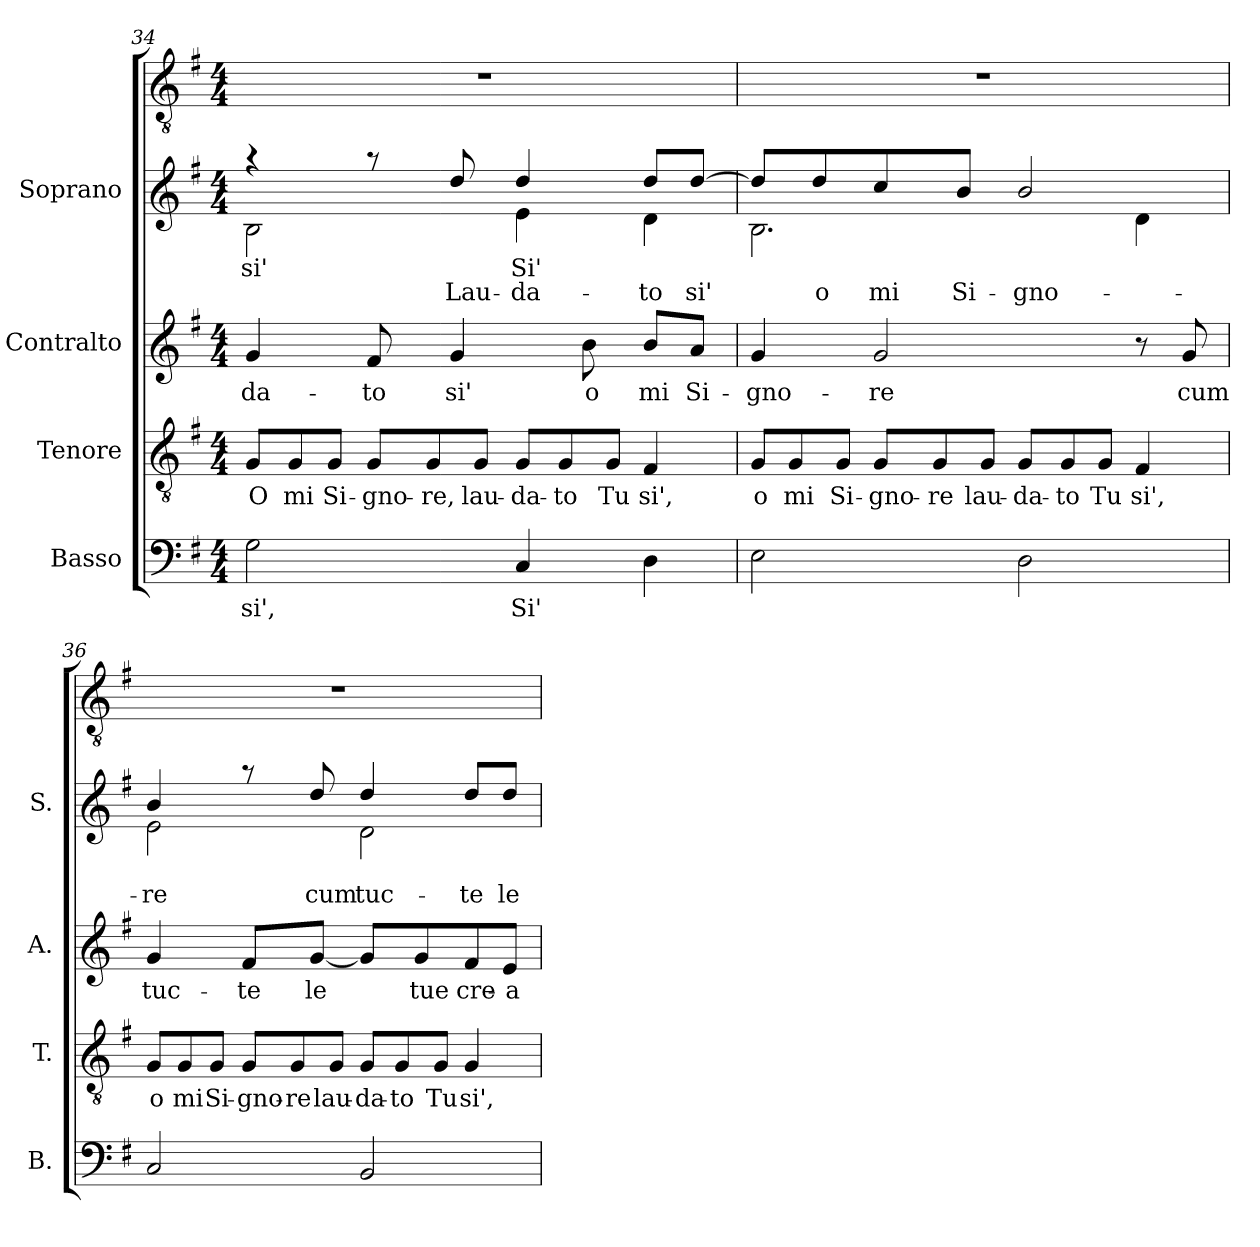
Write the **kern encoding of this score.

**kern	**text	**kern	**text	**kern	**text	**kern	**text	**text	**kern
*part5	*part5	*part4	*part4	*part3	*part3	*part2	*part2	*part2	*part1
*staff5	*staff5	*staff4	*staff4	*staff3	*staff3	*staff2	*staff2	*staff2	*staff1
*I"Basso	*	*I"Tenore	*	*I"Contralto	*	*I"Soprano	*	*	*
*I'B.	*	*I'T.	*	*I'A.	*	*I'S.	*	*	*
*clefF4	*	*clefGv2	*	*clefG2	*	*clefG2	*	*	*clefGv2
*k[f#]	*	*k[f#]	*	*k[f#]	*	*k[f#]	*	*	*k[f#]
*e:	*	*e:	*	*e:	*	*e:	*	*	*e:
*M4/4	*	*M4/4	*	*M4/4	*	*M4/4	*	*	*M4/4
=34	=34	=34	=34	=34	=34	=34	=34	=34	=34
!	!LO:LY:b	!	!	!	!	!	!	!	!
*	*	*Xtuplet	*	*	*	*	*	*	*
!	!	!	!LO:LY:b	!	!	!	!	!	!
!	!	!	!	!	!LO:LY:b	!	!	!	!
*	*	*	*	*	*	*^	*	*	*
!	!	!	!	!	!	!	!	!LO:LY:b	!	!
2G\	si',	12G/L	O	4g/	-da-	4raa	2B\	si'	.	1r
!	!	!	!LO:LY:b	!	!	!	!	!	!	!
.	.	12G/	mi	.	.	.	.	.	.	.
!	!	!	!LO:LY:b	!	!	!	!	!	!	!
.	.	12G/J	Si-	.	.	.	.	.	.	.
!	!	!	!LO:LY:b	!	!	!	!	!	!	!
!	!	!	!	!	!LO:LY:b	!	!	!	!	!
.	.	12G/L	-gno-	8f#/	-to	8raa	.	.	.	.
!	!	!	!LO:LY:b	!	!	!	!	!	!	!
.	.	12G/	-re,	.	.	.	.	.	.	.
!	!	!	!	!	!LO:LY:b	!	!	!	!	!
!	!	!	!	!	!	!	!	!	!LO:LY:a	!
.	.	.	.	4g/	si'	8dd/	.	.	Lau-	.
!	!	!	!LO:LY:b	!	!	!	!	!	!	!
.	.	12G/J	lau-	.	.	.	.	.	.	.
!	!LO:LY:b	!	!	!	!	!	!	!	!	!
!	!	!	!LO:LY:b	!	!	!	!	!	!	!
!	!	!	!	!	!	!	!	!	!LO:LY:a	!
!	!	!	!	!	!	!	!	!LO:LY:b	!	!
4C/	Si'	12G/L	-da-	.	.	4dd/	4e\	Si'	-da-	.
!	!	!	!LO:LY:b	!	!	!	!	!	!	!
.	.	12G/	-to	.	.	.	.	.	.	.
!	!	!	!	!	!LO:LY:b	!	!	!	!	!
.	.	.	.	8b\	o	.	.	.	.	.
!	!	!	!LO:LY:b	!	!	!	!	!	!	!
.	.	12G/J	Tu	.	.	.	.	.	.	.
!	!	!	!LO:LY:b	!	!	!	!	!	!	!
!	!	!	!	!	!LO:LY:b	!	!	!	!	!
!	!	!	!	!	!	!	!	!	!LO:LY:a	!
4D\	.	4F#/	si',	8b/L	mi	8dd/L	4d\	.	-to	.
!	!	!	!	!	!LO:LY:b	!	!	!	!	!
!	!	!	!	!	!	!	!	!	!LO:LY:a	!
.	.	.	.	8a/J	Si-	[>8dd/J	.	.	si'	.
=35	=35	=35	=35	=35	=35	=35	=35	=35	=35	=35
!	!	!	!LO:LY:b	!	!	!	!	!	!	!
!	!	!	!	!	!LO:LY:b	!	!	!	!	!
2E\	.	12G/L	o	4g/	-gno-	8dd/L]	2.B\	.	.	1r
!	!	!	!LO:LY:b	!	!	!	!	!	!	!
.	.	12G/	mi	.	.	.	.	.	.	.
!	!	!	!	!	!	!	!	!	!LO:LY:a	!
.	.	.	.	.	.	8dd/	.	.	o	.
!	!	!	!LO:LY:b	!	!	!	!	!	!	!
.	.	12G/J	Si-	.	.	.	.	.	.	.
!	!	!	!LO:LY:b	!	!	!	!	!	!	!
!	!	!	!	!	!LO:LY:b	!	!	!	!	!
!	!	!	!	!	!	!	!	!	!LO:LY:a	!
.	.	12G/L	-gno-	2g/	-re	8cc/	.	.	mi	.
!	!	!	!LO:LY:b	!	!	!	!	!	!	!
.	.	12G/	-re	.	.	.	.	.	.	.
!	!	!	!	!	!	!	!	!	!LO:LY:a	!
.	.	.	.	.	.	8b/J	.	.	Si-	.
!	!	!	!LO:LY:b	!	!	!	!	!	!	!
.	.	12G/J	lau-	.	.	.	.	.	.	.
!	!	!	!LO:LY:b	!	!	!	!	!	!	!
!	!	!	!	!	!	!	!	!	!LO:LY:a	!
2D\	.	12G/L	-da-	.	.	2b/	.	.	-gno-	.
!	!	!	!LO:LY:b	!	!	!	!	!	!	!
.	.	12G/	-to	.	.	.	.	.	.	.
!	!	!	!LO:LY:b	!	!	!	!	!	!	!
.	.	12G/J	Tu	.	.	.	.	.	.	.
!	!	!	!LO:LY:b	!	!	!	!	!	!	!
.	.	4F#/	si',	8r	.	.	4d\	.	.	.
!	!	!	!	!	!LO:LY:b	!	!	!	!	!
.	.	.	.	8g/	cum	.	.	.	.	.
!!LO:LB:g=z
=36	=36	=36	=36	=36	=36	=36	=36	=36	=36	=36
!	!	!	!LO:LY:b	!	!	!	!	!	!	!
!	!	!	!	!	!LO:LY:b	!	!	!	!	!
!	!	!	!	!	!	!	!	!	!LO:LY:a	!
2C/	.	12G/L	o	4g/	tuc-	4b/	2e\	.	-re	1r
!	!	!	!LO:LY:b	!	!	!	!	!	!	!
.	.	12G/	mi	.	.	.	.	.	.	.
!	!	!	!LO:LY:b	!	!	!	!	!	!	!
.	.	12G/J	Si-	.	.	.	.	.	.	.
!	!	!	!LO:LY:b	!	!	!	!	!	!	!
!	!	!	!	!	!LO:LY:b	!	!	!	!	!
.	.	12G/L	-gno-	8f#/L	-te	8raa	.	.	.	.
!	!	!	!LO:LY:b	!	!	!	!	!	!	!
.	.	12G/	-re	.	.	.	.	.	.	.
!	!	!	!	!	!LO:LY:b	!	!	!	!	!
!	!	!	!	!	!	!	!	!	!LO:LY:a	!
.	.	.	.	[8g/J	le	8dd/	.	.	cum	.
!	!	!	!LO:LY:b	!	!	!	!	!	!	!
.	.	12G/J	lau-	.	.	.	.	.	.	.
!	!	!	!LO:LY:b	!	!	!	!	!	!	!
!	!	!	!	!	!	!	!	!	!LO:LY:a	!
2BB/	.	12G/L	-da-	8g/L]	.	4dd/	2d\	.	tuc-	.
!	!	!	!LO:LY:b	!	!	!	!	!	!	!
.	.	12G/	-to	.	.	.	.	.	.	.
!	!	!	!	!	!LO:LY:b	!	!	!	!	!
.	.	.	.	8g/	tue	.	.	.	.	.
!	!	!	!LO:LY:b	!	!	!	!	!	!	!
.	.	12G/J	Tu	.	.	.	.	.	.	.
!	!	!	!LO:LY:b	!	!	!	!	!	!	!
!	!	!	!	!	!LO:LY:b	!	!	!	!	!
!	!	!	!	!	!	!	!	!	!LO:LY:a	!
.	.	4G/	si',	8f#/	cre-	8dd/L	.	.	-te	.
!	!	!	!	!	!LO:LY:b	!	!	!	!	!
!	!	!	!	!	!	!	!	!	!LO:LY:a	!
.	.	.	.	8e/J	-a-	8dd/J	.	.	le	.
*	*	*	*	*	*	*v	*v	*	*	*
=	=	=	=	=	=	=	=	=	=
*-	*-	*-	*-	*-	*-	*-	*-	*-	*-
